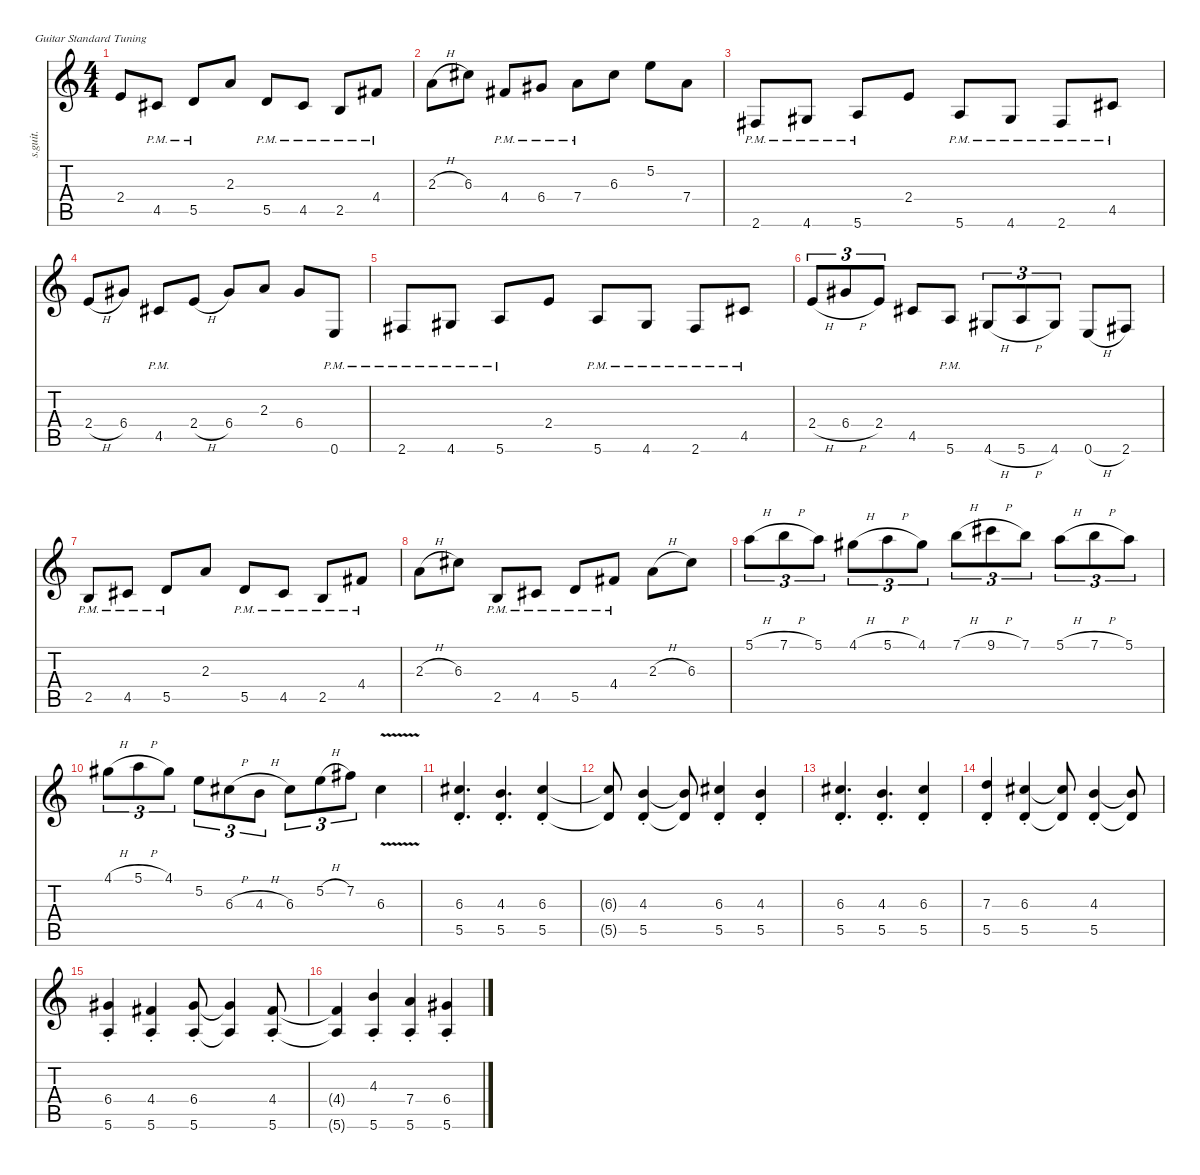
\defaultSystemsLayout 4
\hideDynamics
\bracketExtendMode nobrackets
\track ("Mario" "s.guit.") {instrument electricguitarclean}
\staff {score tabs}
\tuning (E4 B3 G3 D3 A2 E2)
\ts (4 4)
\tempo (185 hide)
\clef g2
\ks c
2.4.8{dy mf} 4.5{pm acc #}.8 5.5{pm}.8 2.3.8 5.5{pm}.8 4.5{pm acc #}.8 2.5{pm}.8 4.4{pm acc #}.8 |
2.3{h}.8 6.3{acc #}.8 4.4{pm acc #}.8 6.4{pm acc #}.8 7.4{pm}.8 6.3{acc #}.8 5.2.8 7.4.8 |
2.6{pm acc #}.8 4.6{pm acc #}.8 5.6{pm}.8 2.4.8 5.6{pm}.8 4.6{pm acc #}.8 2.6{pm acc #}.8 4.5{pm acc #}.8 |
2.4{h}.8 6.4{acc #}.8 4.5{pm acc #}.8 2.4{h}.8 6.4{acc #}.8 2.3.8 6.4{acc #}.8 0.6{pm}.8 |
2.6{pm acc #}.8 4.6{pm acc #}.8 5.6{pm}.8 2.4.8 5.6{pm}.8 4.6{pm acc #}.8 2.6{pm acc #}.8 4.5{pm acc #}.8 |
2.4{h}.8{tu (3 2)} 6.4{h acc #}.8{tu (3 2)} 2.4.8{tu (3 2)} 4.5{acc #}.8 5.6{pm}.8 4.6{h acc #}.8{tu (3 2)} 5.6{h}.8{tu (3 2)} 4.6{acc #}.8{tu (3 2)} 0.6{h}.8 2.6{acc #}.8 |
2.5{pm}.8 4.5{pm acc #}.8 5.5{pm}.8 2.3.8 5.5{pm}.8 4.5{pm acc #}.8 2.5{pm}.8 4.4{pm acc #}.8 |
2.3{h}.8 6.3{acc #}.8 2.5{pm}.8 4.5{pm acc #}.8 5.5{pm}.8 4.4{pm acc #}.8 2.3{h}.8 6.3{acc #}.8 |
5.1{h}.8{tu (3 2)} 7.1{h}.8{tu (3 2)} 5.1.8{tu (3 2)} 4.1{h acc #}.8{tu (3 2)} 5.1{h}.8{tu (3 2)} 4.1{acc #}.8{tu (3 2)} 7.1{h}.8{tu (3 2)} 9.1{h acc #}.8{tu (3 2)} 7.1.8{tu (3 2)} 5.1{h}.8{tu (3 2)} 7.1{h}.8{tu (3 2)} 5.1.8{tu (3 2)} |
4.1{h acc #}.8{tu (3 2)} 5.1{h}.8{tu (3 2)} 4.1{acc #}.8{tu (3 2)} 5.2.8{tu (3 2)} 6.3{h acc #}.8{tu (3 2)} 4.3{h}.8{tu (3 2)} 6.3{acc #}.8{tu (3 2)} 5.2{h}.8{tu (3 2)} 7.2{acc #}.8{tu (3 2)} 6.3{v acc #}.4 |
(6.3{st acc #} 5.5{st}).4{d} (4.3{st} 5.5{st}).4{d} (6.3{st acc #} 5.5{st}).4 |
(6.3{t acc #} 5.5{t}).8 (4.3{st} 5.5{st}).4 (4.3{t} 5.5{t}).8 (6.3{st acc #} 5.5{st}).4 (4.3{st} 5.5{st}).4 |
(6.3{st acc #} 5.5{st}).4{d} (4.3{st} 5.5{st}).4{d} (6.3{st acc #} 5.5{st}).4 |
(7.3{st} 5.5{st}).4 (6.3{st acc #} 5.5{st}).4 (6.3{t acc #} 5.5{t}).8 (4.3{st} 5.5{st}).4 (4.3{t} 5.5{t}).8 |
(6.4{st acc #} 5.6{st}).4 (4.4{st acc #} 5.6{st}).4 (6.4{st acc #} 5.6{st}).8 (6.4{t acc #} 5.6{t}).4 (4.4{st acc #} 5.6{st}).8 |
(4.4{t acc #} 5.6{t}).4 (4.3{st} 5.6{st}).4 (7.4{st} 5.6{st}).4 (6.4{st acc #} 5.6{st}).4
